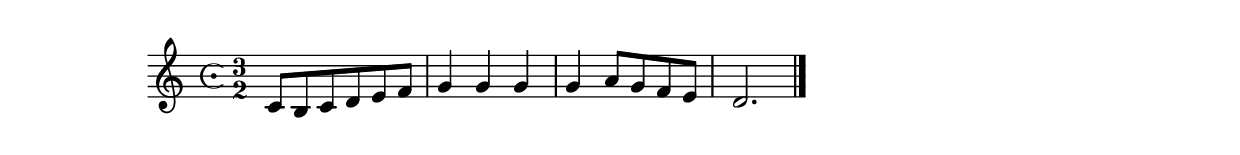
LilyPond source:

%% http://lsr.di.unimi.it/LSR/Item?id=725
%% see also http://lilypond.org/doc/v2.18/Documentation/snippets/rhythms


#(define ((double-time-signature glyph a b) grob)
   (grob-interpret-markup grob
          (markup #:override '(baseline-skip . 2.5) #:number
                  (#:line ((markup (#:fontsize 4 #:musicglyph glyph))
                           (#:fontsize -1 #:column (a b)))))))

music = \relative c' {
  \override Score.TimeSignature.stencil =
      #(double-time-signature  "timesig.mensural64" "3" "2")
  \time 3/4
  c8 b c d e f g4 g g g4 a8 g f e d2. \bar "|."
}

\score { \music }
